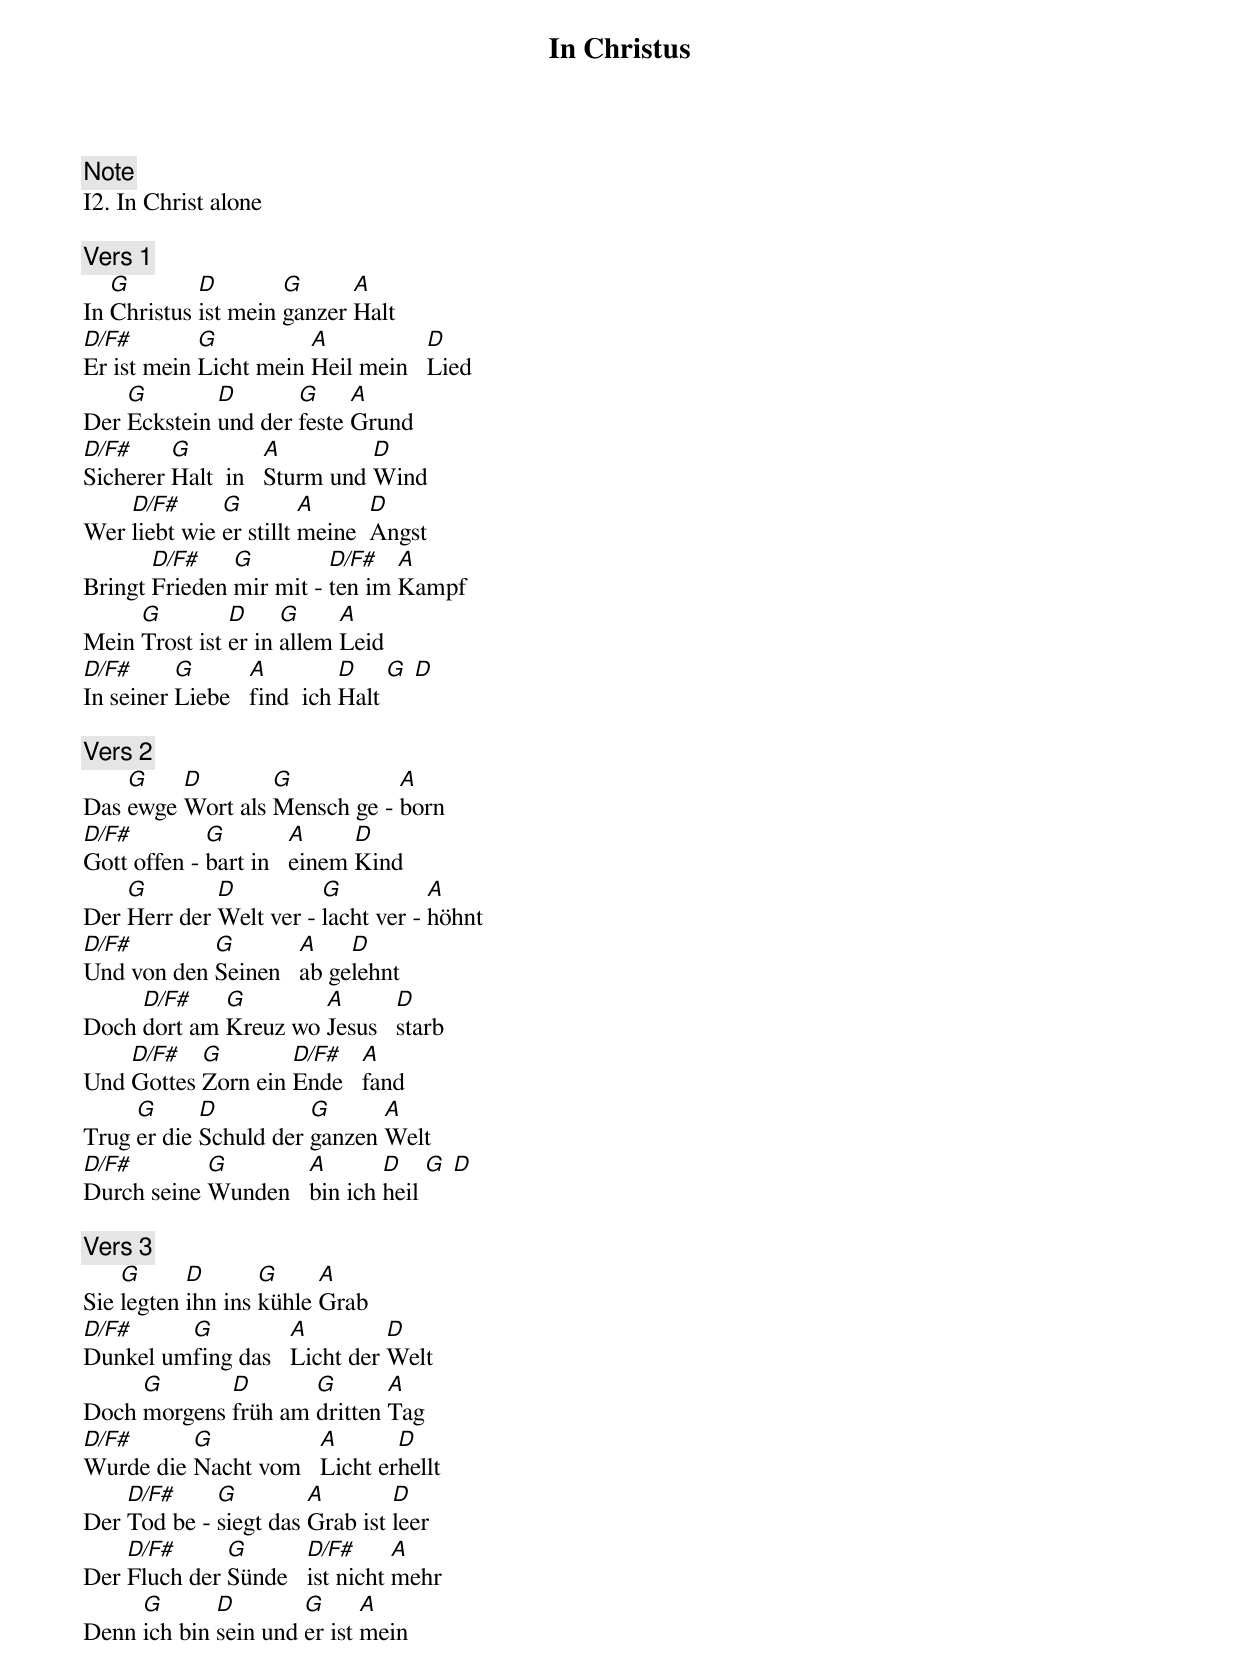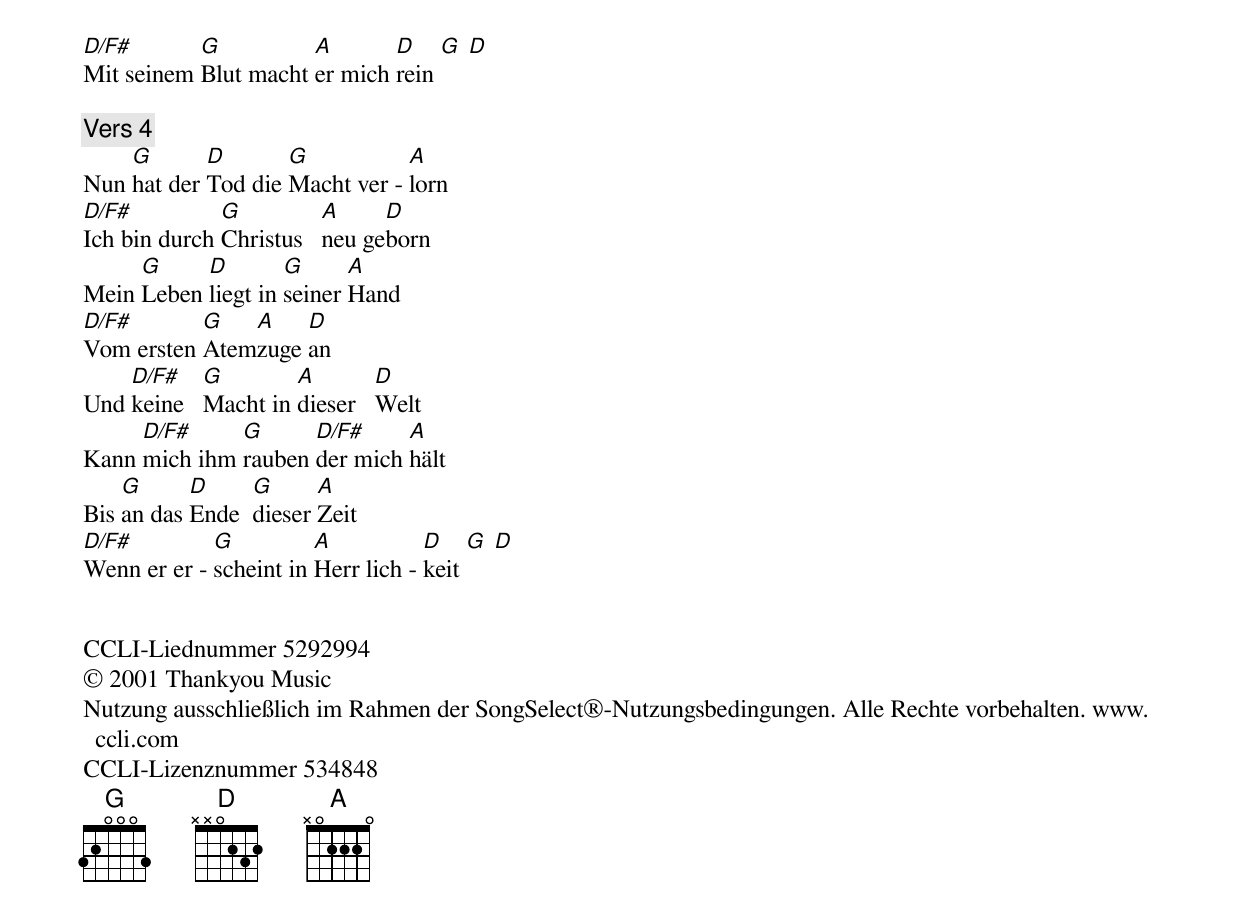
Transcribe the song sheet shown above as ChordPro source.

{title: In Christus}
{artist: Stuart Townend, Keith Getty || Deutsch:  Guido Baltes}
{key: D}
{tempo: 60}
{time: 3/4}
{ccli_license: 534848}
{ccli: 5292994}
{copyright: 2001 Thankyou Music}
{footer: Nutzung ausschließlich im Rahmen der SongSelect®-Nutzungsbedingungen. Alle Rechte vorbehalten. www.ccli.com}

{comment: Note}
I2. In Christ alone

{comment: Vers 1}
In [G]Christus [D]ist mein [G]ganzer [A]Halt
[D/F#]Er ist mein [G]Licht mein [A]Heil mein   [D]Lied
Der [G]Eckstein [D]und der [G]feste [A]Grund
[D/F#]Sicherer [G]Halt  in   [A]Sturm und [D]Wind
Wer [D/F#]liebt wie [G]er stillt [A]meine  [D]Angst
Bringt [D/F#]Frieden [G]mir mit - [D/F#]ten im [A]Kampf
Mein [G]Trost ist [D]er in [G]allem [A]Leid
[D/F#]In seiner [G]Liebe   [A]find  ich [D]Halt [G] [D]

{comment: Vers 2}
Das [G]ewge [D]Wort als [G]Mensch ge - [A]born
[D/F#]Gott offen - [G]bart in   [A]einem [D]Kind
Der [G]Herr der [D]Welt ver - [G]lacht ver - [A]höhnt
[D/F#]Und von den [G]Seinen   [A]ab ge[D]lehnt
Doch [D/F#]dort am [G]Kreuz wo [A]Jesus   [D]starb
Und [D/F#]Gottes [G]Zorn ein [D/F#]Ende   [A]fand
Trug [G]er die [D]Schuld der [G]ganzen [A]Welt
[D/F#]Durch seine [G]Wunden   [A]bin ich [D]heil [G] [D]

{comment: Vers 3}
Sie [G]legten [D]ihn ins [G]kühle [A]Grab
[D/F#]Dunkel um[G]fing das   [A]Licht der [D]Welt
Doch [G]morgens [D]früh am [G]dritten [A]Tag
[D/F#]Wurde die [G]Nacht vom   [A]Licht er[D]hellt
Der [D/F#]Tod be - [G]siegt das [A]Grab ist [D]leer
Der [D/F#]Fluch der [G]Sünde   [D/F#]ist nicht [A]mehr
Denn [G]ich bin [D]sein und [G]er ist [A]mein
[D/F#]Mit seinem [G]Blut macht [A]er mich [D]rein [G] [D]

{comment: Vers 4}
Nun [G]hat der [D]Tod die [G]Macht ver - [A]lorn
[D/F#]Ich bin durch [G]Christus   [A]neu ge[D]born
Mein [G]Leben [D]liegt in [G]seiner [A]Hand
[D/F#]Vom ersten [G]Atem[A]zuge [D]an
Und [D/F#]keine   [G]Macht in [A]dieser   [D]Welt
Kann [D/F#]mich ihm [G]rauben [D/F#]der mich [A]hält
Bis [G]an das [D]Ende  [G]dieser [A]Zeit
[D/F#]Wenn er er - [G]scheint in [A]Herr lich - [D]keit [G] [D]


CCLI-Liednummer 5292994
© 2001 Thankyou Music
Nutzung ausschließlich im Rahmen der SongSelect®-Nutzungsbedingungen. Alle Rechte vorbehalten. www.ccli.com
CCLI-Lizenznummer 534848
